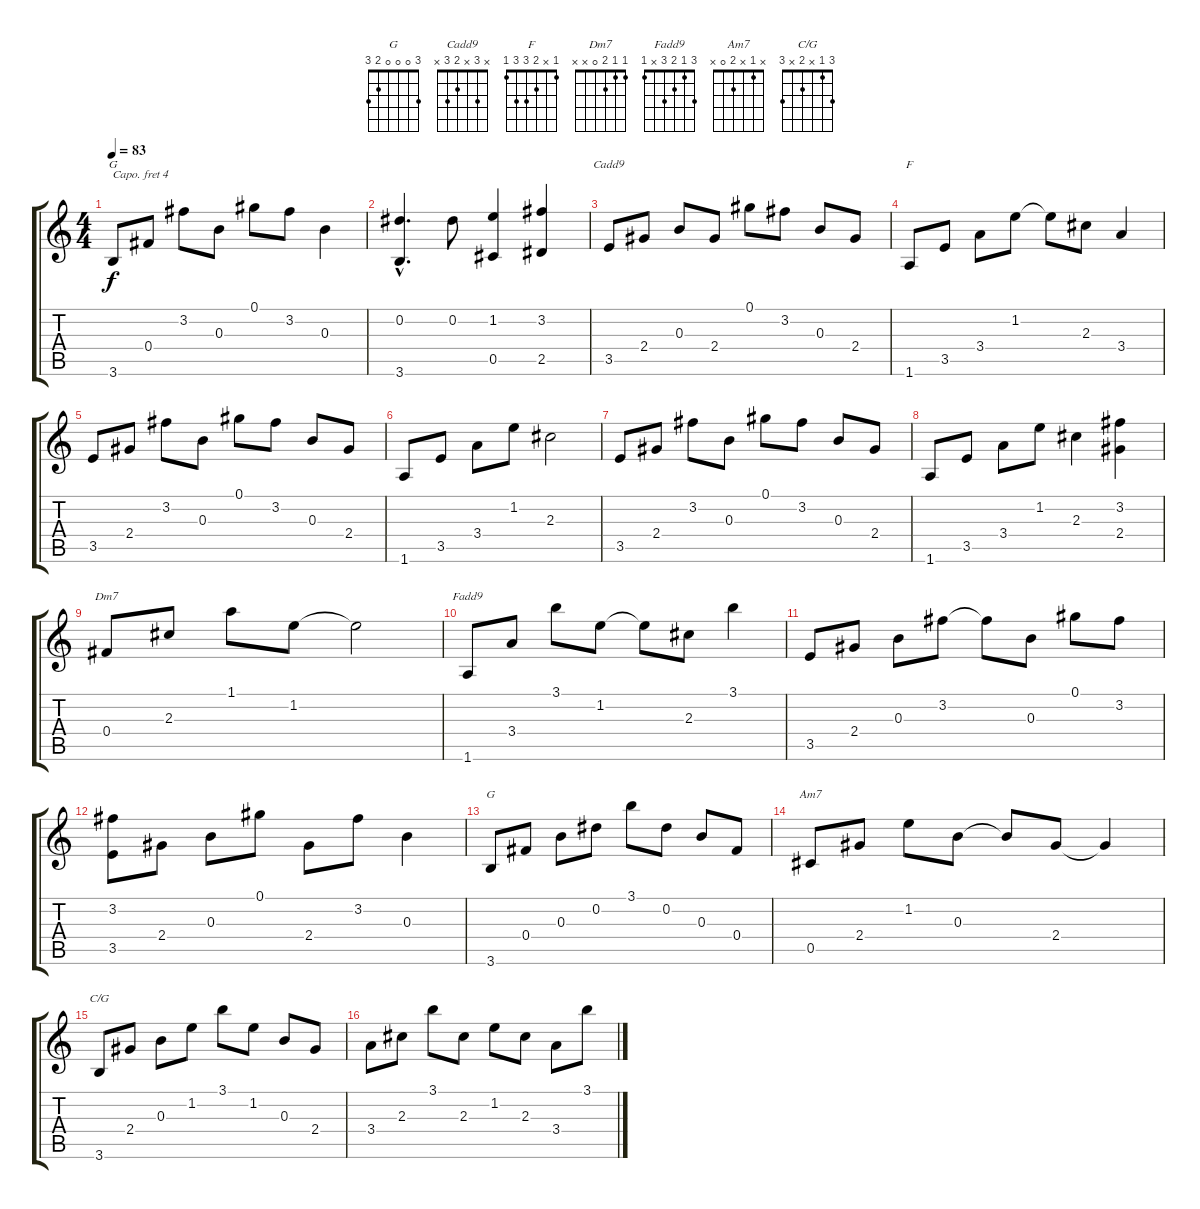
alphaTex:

\track "" {instrument acousticguitarsteel}
\staff {score tabs}
\capo 4
\tuning (E4 B3 G3 D3 A2 E2) {hide}
\chord ("G" x 3 x x 2 3)
\chord ("Cadd9" x 3 x 2 3 x)
\chord ("F" 1 x 2 3 3 1)
\chord ("Dm7" 1 1 2 0 x x)
\chord ("Fadd9" 3 1 2 3 x 1)
\chord ("G" 3 0 0 0 2 3)
\chord ("Am7" x 1 x 2 0 x)
\chord ("C/G" 3 1 x 2 x 3)
\ts (4 4)
\tempo 83
\clef g2
\ks c
3.6.8{ch "G" dy f} 0.4.8 3.2.8 0.3.8 0.1.8 3.2.8 0.3.4 |
(0.2{hac} 3.6{hac}).4{d} 0.2.8 (1.2 0.5).4 (3.2 2.5).4 |
3.5.8{ch "Cadd9"} 2.4.8 0.3.8 2.4.8 0.1.8 3.2.8 0.3.8 2.4.8 |
1.6.8{ch "F"} 3.5.8 3.4.8 1.2.8 1.2{t}.8 2.3.8 3.4.4 |
3.5.8 2.4.8 3.2.8 0.3.8 0.1.8 3.2.8 0.3.8 2.4.8 |
1.6.8 3.5.8 3.4.8 1.2.8 2.3.2 |
3.5.8 2.4.8 3.2.8 0.3.8 0.1.8 3.2.8 0.3.8 2.4.8 |
1.6.8 3.5.8 3.4.8 1.2.8 2.3.4 (3.2 2.4).4 |
0.4.8{ch "Dm7"} 2.3.8 1.1.8 1.2.8 1.2{t}.2 |
1.6.8{ch "Fadd9"} 3.4.8 3.1.8 1.2.8 1.2{t}.8 2.3.8 3.1.4 |
3.5.8 2.4.8 0.3.8 3.2.8 3.2{t}.8 0.3.8 0.1.8 3.2.8 |
(3.2 3.5).8 2.4.8 0.3.8 0.1.8 2.4.8 3.2.8 0.3.4 |
3.6.8{ch "G"} 0.4.8 0.3.8 0.2.8 3.1.8 0.2.8 0.3.8 0.4.8 |
0.5.8{ch "Am7"} 2.4.8 1.2.8 0.3.8 0.3{t}.8 2.4.8 2.4{t}.4 |
3.6.8{ch "C/G"} 2.4.8 0.3.8 1.2.8 3.1.8 1.2.8 0.3.8 2.4.8 |
3.4.8 2.3.8 3.1.8 2.3.8 1.2.8 2.3.8 3.4.8 3.1.8
